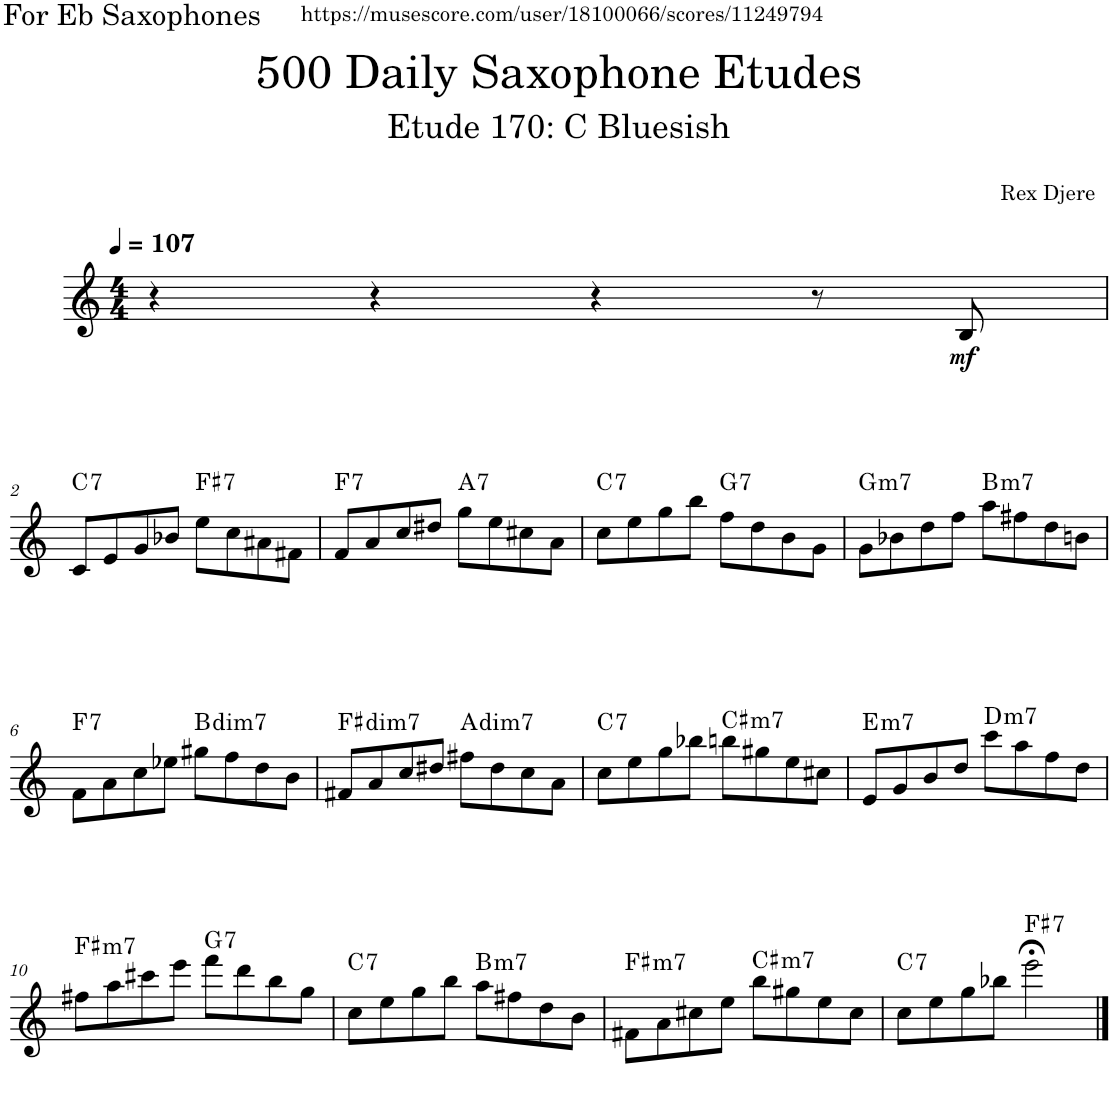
**kern	**dynam	**harte
*part1	*part1	*part1
*staff1	*staff1	*
*I"Alto Saxophone	*	*
*I'A. Sax.	*	*
*clefG2	*	*
*Trd5c9	*	*
*k[]	*	*
*M4/4	*	*
*MM107	*	*
=1	=1	=1
4r	.	.
4r	.	.
4r	.	.
8r	.	.
!	!LO:DY:b	!
8B/	mf	.
!!LO:LB:g=z
=2	=2	=2
!	!	!LO:H:kt=7
8c/L	.	C:7
8e/	.	.
8g/	.	.
8b-X/J	.	.
!	!	!LO:H:kt=7
8ee\L	.	F#:7
8cc\	.	.
8a#X\	.	.
8f#X\J	.	.
=3	=3	=3
!	!	!LO:H:kt=7
8f/L	.	F:7
8a/	.	.
8cc/	.	.
8dd#X/J	.	.
!	!	!LO:H:kt=7
8gg\L	.	A:7
8ee\	.	.
8cc#X\	.	.
8a\J	.	.
=4	=4	=4
!	!	!LO:H:kt=7
8cc\L	.	C:7
8ee\	.	.
8gg\	.	.
8bb\J	.	.
!	!	!LO:H:kt=7
8ff\L	.	G:7
8dd\	.	.
8b\	.	.
8g\J	.	.
=5	=5	=5
!	!	!LO:H:kt=m7
8g\L	.	G:min7
8b-X\	.	.
8dd\	.	.
8ff\J	.	.
!	!	!LO:H:kt=m7
8aa\L	.	B:min7
8ff#X\	.	.
8dd\	.	.
8bn\J	.	.
!!LO:LB:g=z
=6	=6	=6
!	!	!LO:H:kt=7
8f\L	.	F:7
8a\	.	.
8cc\	.	.
8ee-X\J	.	.
!	!	!LO:H:kt=dim7
8gg#X\L	.	B:dim7
8ff\	.	.
8dd\	.	.
8b\J	.	.
=7	=7	=7
!	!	!LO:H:kt=dim7
8f#X/L	.	F#:dim7
8a/	.	.
8cc/	.	.
8dd#X/J	.	.
!	!	!LO:H:kt=dim7
8ff#X\L	.	A:dim7
8dd#\	.	.
8cc\	.	.
8a\J	.	.
=8	=8	=8
!	!	!LO:H:kt=7
8cc\L	.	C:7
8ee\	.	.
8gg\	.	.
8bb-X\J	.	.
!	!	!LO:H:kt=m7
8bbn\L	.	C#:min7
8gg#X\	.	.
8ee\	.	.
8cc#X\J	.	.
=9	=9	=9
!	!	!LO:H:kt=m7
8e/L	.	E:min7
8g/	.	.
8b/	.	.
8dd/J	.	.
!	!	!LO:H:kt=m7
8ccc\L	.	D:min7
8aa\	.	.
8ff\	.	.
8dd\J	.	.
!!LO:LB:g=z
=10	=10	=10
!	!	!LO:H:kt=m7
8ff#X\L	.	F#:min7
8aa\	.	.
8ccc#X\	.	.
8eee\J	.	.
!	!	!LO:H:kt=7
8fff\L	.	G:7
8ddd\	.	.
8bb\	.	.
8gg\J	.	.
=11	=11	=11
!	!	!LO:H:kt=7
8cc\L	.	C:7
8ee\	.	.
8gg\	.	.
8bb\J	.	.
!	!	!LO:H:kt=m7
8aa\L	.	B:min7
8ff#X\	.	.
8dd\	.	.
8b\J	.	.
=12	=12	=12
!	!	!LO:H:kt=m7
8f#X\L	.	F#:min7
8a\	.	.
8cc#X\	.	.
8ee\J	.	.
!	!	!LO:H:kt=m7
8bb\L	.	C#:min7
8gg#X\	.	.
8ee\	.	.
8cc#\J	.	.
=13	=13	=13
!	!	!LO:H:kt=7
8cc\L	.	C:7
8ee\	.	.
8gg\	.	.
8bb-X\J	.	.
!	!	!LO:H:kt=7
2eee;<\	.	F#:7
==	==	==
*-	*-	*-
